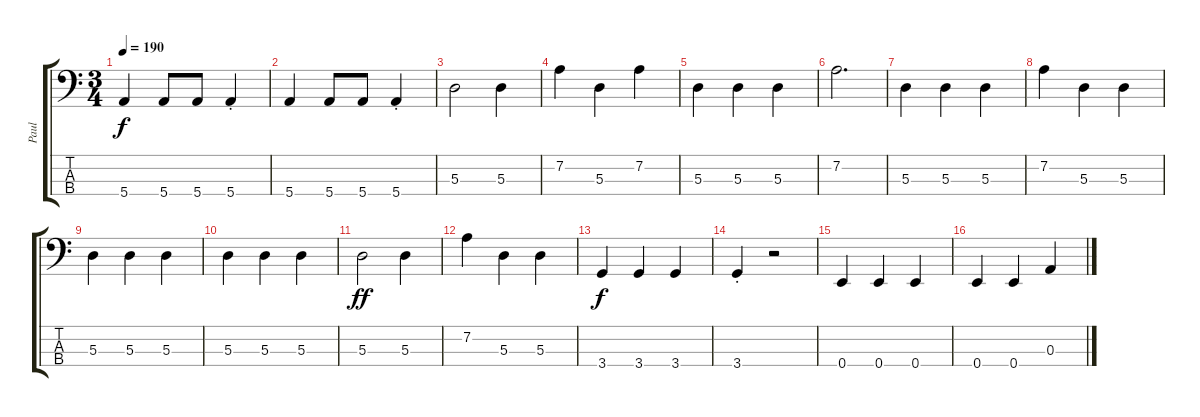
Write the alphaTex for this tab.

\track ("Paul" "Paul") {instrument electricbasspick}
\staff {score tabs}
\tuning (G2 D2 A1 E1) {hide}
\ts (3 4)
\tempo 190
\clef f4
\ks c
5.4.4{dy f} 5.4.8 5.4.8 5.4{st}.4 |
5.4.4 5.4.8 5.4.8 5.4{st}.4 |
5.3.2 5.3.4 |
7.2.4 5.3.4 7.2.4 |
5.3.4 5.3.4 5.3.4 |
7.2.2{d} |
5.3.4 5.3.4 5.3.4 |
7.2.4 5.3.4 5.3.4 |
5.3.4 5.3.4 5.3.4 |
5.3.4 5.3.4 5.3.4 |
5.3.2{dy ff} 5.3.4 |
7.2.4 5.3.4 5.3.4 |
3.4.4{dy f} 3.4.4 3.4.4 |
3.4{st}.4 r.2 |
0.4.4 0.4.4 0.4.4 |
0.4.4 0.4.4 0.3.4
